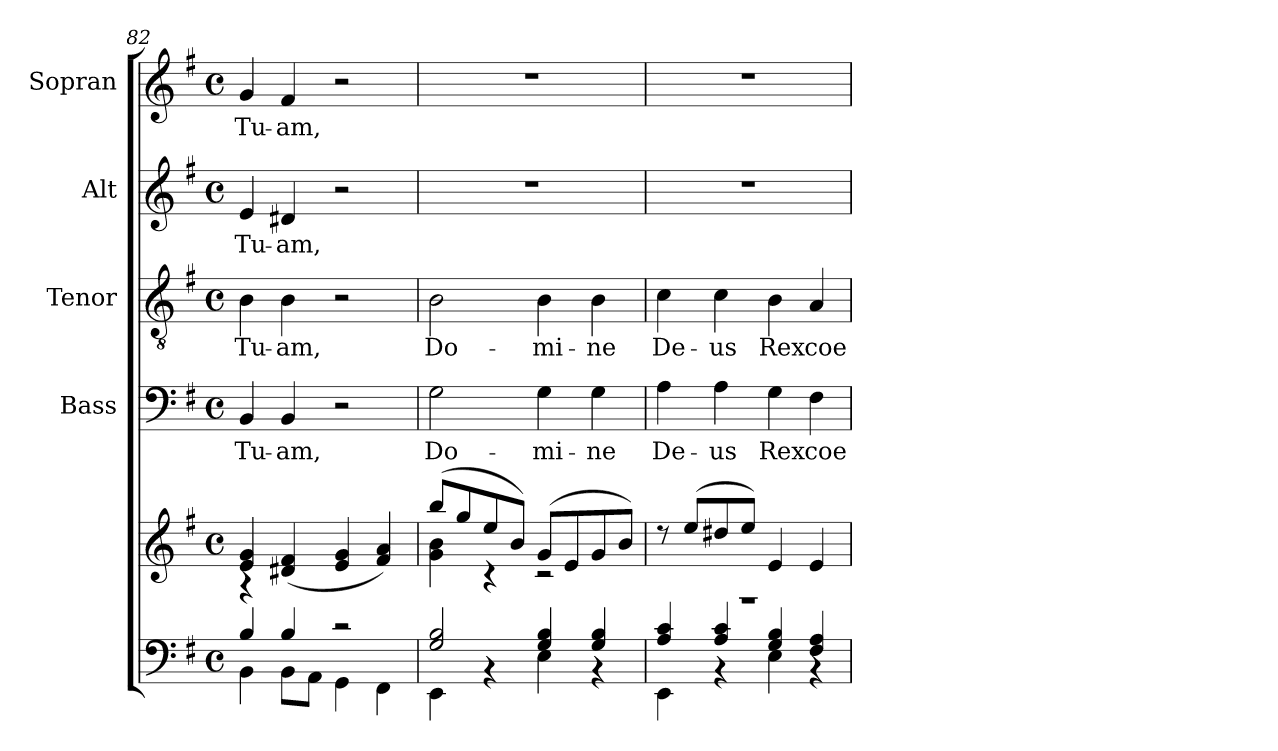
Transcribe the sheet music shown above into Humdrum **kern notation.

**kern	**kern	**kern	**text	**kern	**text	**kern	**text	**kern	**text
*part5	*part5	*part4	*part4	*part3	*part3	*part2	*part2	*part1	*part1
*staff6	*staff5	*staff4	*staff4	*staff3	*staff3	*staff2	*staff2	*staff1	*staff1
*	*	*I"Bass	*	*I"Tenor	*	*I"Alt	*	*I"Sopran	*
*	*	*I'B.	*	*I'T.	*	*I'A.	*	*I'S.	*
*clefF4	*clefG2	*clefF4	*	*clefGv2	*	*clefG2	*	*clefG2	*
*k[f#]	*k[f#]	*k[f#]	*	*k[f#]	*	*k[f#]	*	*k[f#]	*
*G:	*G:	*G:	*	*G:	*	*G:	*	*G:	*
*M4/4	*M4/4	*M4/4	*	*M4/4	*	*M4/4	*	*M4/4	*
*met(c)	*met(c)	*met(c)	*	*met(c)	*	*met(c)	*	*met(c)	*
=82	=82	=82	=82	=82	=82	=82	=82	=82	=82
*^	*^	*	*	*	*	*	*	*	*
!	!	!	!	!	!LO:LY:b	!	!LO:LY:b	!	!LO:LY:b	!	!LO:LY:b
4B!/	4BB\	4e!/ 4g!/	4rA	4BB/	Tu-	4B\	Tu-	4e/	Tu-	4g/	Tu-
!	!	!	!	!	!LO:LY:b	!	!LO:LY:b	!	!LO:LY:b	!	!LO:LY:b
4B!/	8BB\L	(<4d#X/ 4f#/	4ryy	4BB/	-am,	4B\	-am,	4d#X/	-am,	4f#/	-am,
.	8AA\J	.	.	.	.	.	.	.	.	.	.
2r	4GG\	4e/ 4g/	2ryy	2r	.	2r	.	2r	.	2r	.
.	4FF#\	4f#/ 4a/)	.	.	.	.	.	.	.	.	.
!!LO:PB:g=z
=83	=83	=83	=83	=83	=83	=83	=83	=83	=83	=83	=83
!	!	!	!	!	!LO:LY:b	!	!LO:LY:b	!	!	!	!
2G!/ 2B!/	4EE\	(<8bb!/L	4g\ 4b\	2G\	Do-	2B\	Do-	1r	.	1r	.
.	.	8gg!/	.	.	.	.	.	.	.	.	.
.	4rAA	8ee!/	4rc	.	.	.	.	.	.	.	.
.	.	8b!/J)	.	.	.	.	.	.	.	.	.
!	!	!	!	!	!LO:LY:b	!	!LO:LY:b	!	!	!	!
4G!/ 4B!/	4E\	(<8g!/L	2rc	4G\	-mi-	4B\	-mi-	.	.	.	.
.	.	8e!/	.	.	.	.	.	.	.	.	.
!	!	!	!	!	!LO:LY:b	!	!LO:LY:b	!	!	!	!
4G!/ 4B!/	4rAA	8g!/	.	4G\	-ne	4B\	-ne	.	.	.	.
.	.	8b!/J)	.	.	.	.	.	.	.	.	.
=84	=84	=84	=84	=84	=84	=84	=84	=84	=84	=84	=84
!	!	!	!	!	!LO:LY:b	!	!LO:LY:b	!	!	!	!
4A/ 4c/	4EE\	8r	1rG	4A\	De-	4c\	De-	1r	.	1r	.
.	.	(<8ee/L	.	.	.	.	.	.	.	.	.
!	!	!	!	!	!LO:LY:b	!	!LO:LY:b	!	!	!	!
4A/ 4c/	4rAA	8dd#X/	.	4A\	-us	4c\	-us	.	.	.	.
.	.	8ee/J)	.	.	.	.	.	.	.	.	.
!	!	!	!	!	!LO:LY:b	!	!LO:LY:b	!	!	!	!
4G/ 4B/	4E\	4e/	.	4G\	Rex	4B\	Rex	.	.	.	.
!	!	!	!	!	!LO:LY:b	!	!LO:LY:b	!	!	!	!
4F#/ 4A/	4rAA	4e/	.	4F#\	coe-	4A/	coe-	.	.	.	.
*v	*v	*	*	*	*	*	*	*	*	*	*
*	*v	*v	*	*	*	*	*	*	*	*
=	=	=	=	=	=	=	=	=	=
*-	*-	*-	*-	*-	*-	*-	*-	*-	*-
